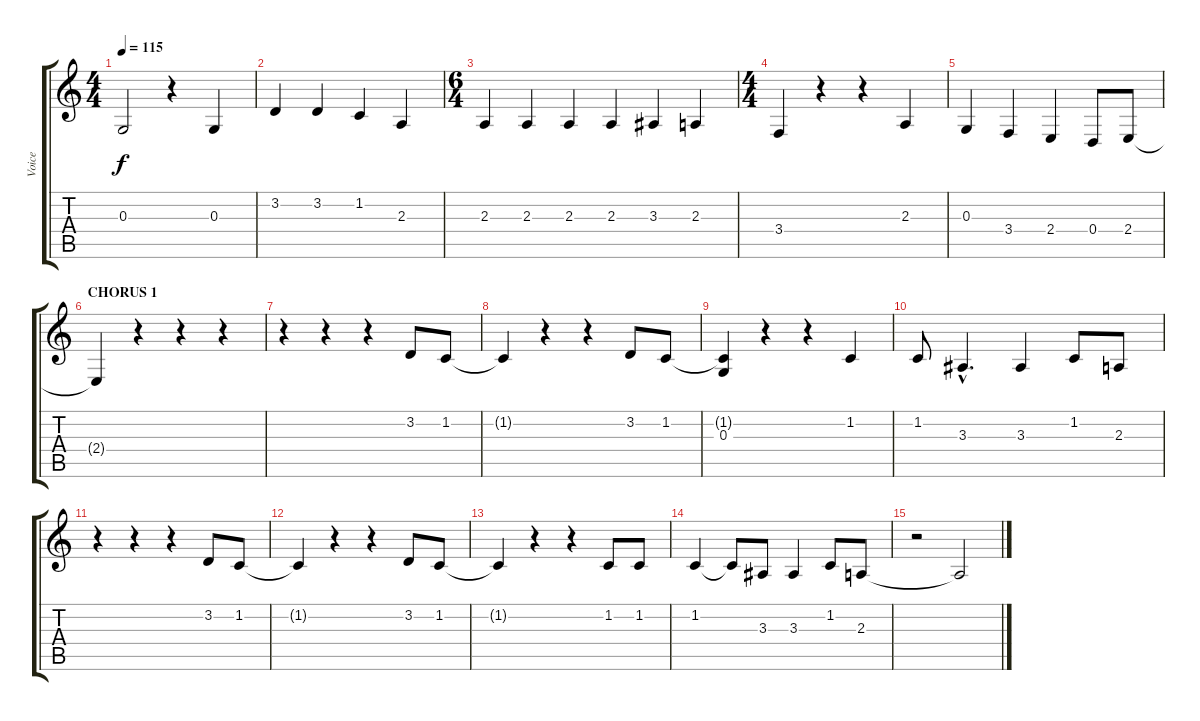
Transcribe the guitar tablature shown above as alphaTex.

\track ("Voice" "Voice") {instrument altosax}
\staff {score tabs}
\tuning (E4 B3 G3 D3 A2 E2) {hide}
\ts (4 4)
\tempo 115
\clef g2
\ks c
0.3{t}.2{dy f} r.4 0.3.4 |
3.2.4 3.2.4 1.2.4 2.3.4 |
\ts (6 4)
2.3.4 2.3.4 2.3.4 2.3.4 3.3.4 2.3.4 |
\ts (4 4)
3.4.4 r.4 r.4 2.3.4 |
0.3.4 3.4.4 2.4.4 0.4.8 2.4.8 |
\section ("" "CHORUS 1")
2.4{t}.4 r.4 r.4 r.4 |
r.4 r.4 r.4 3.2.8 1.2.8 |
1.2{t}.4 r.4 r.4 3.2.8 1.2.8 |
(1.2{t} 0.3).4 r.4 r.4 1.2.4 |
1.2.8 3.3{hac}.4{d} 3.3.4 1.2.8 2.3.8 |
r.4 r.4 r.4 3.2.8 1.2.8 |
1.2{t}.4 r.4 r.4 3.2.8 1.2.8 |
1.2{t}.4 r.4 r.4 1.2.8 1.2.8 |
1.2.4 1.2{t}.8 3.3.8 3.3.4 1.2.8 2.3.8 |
r.2 2.3{t}.2
